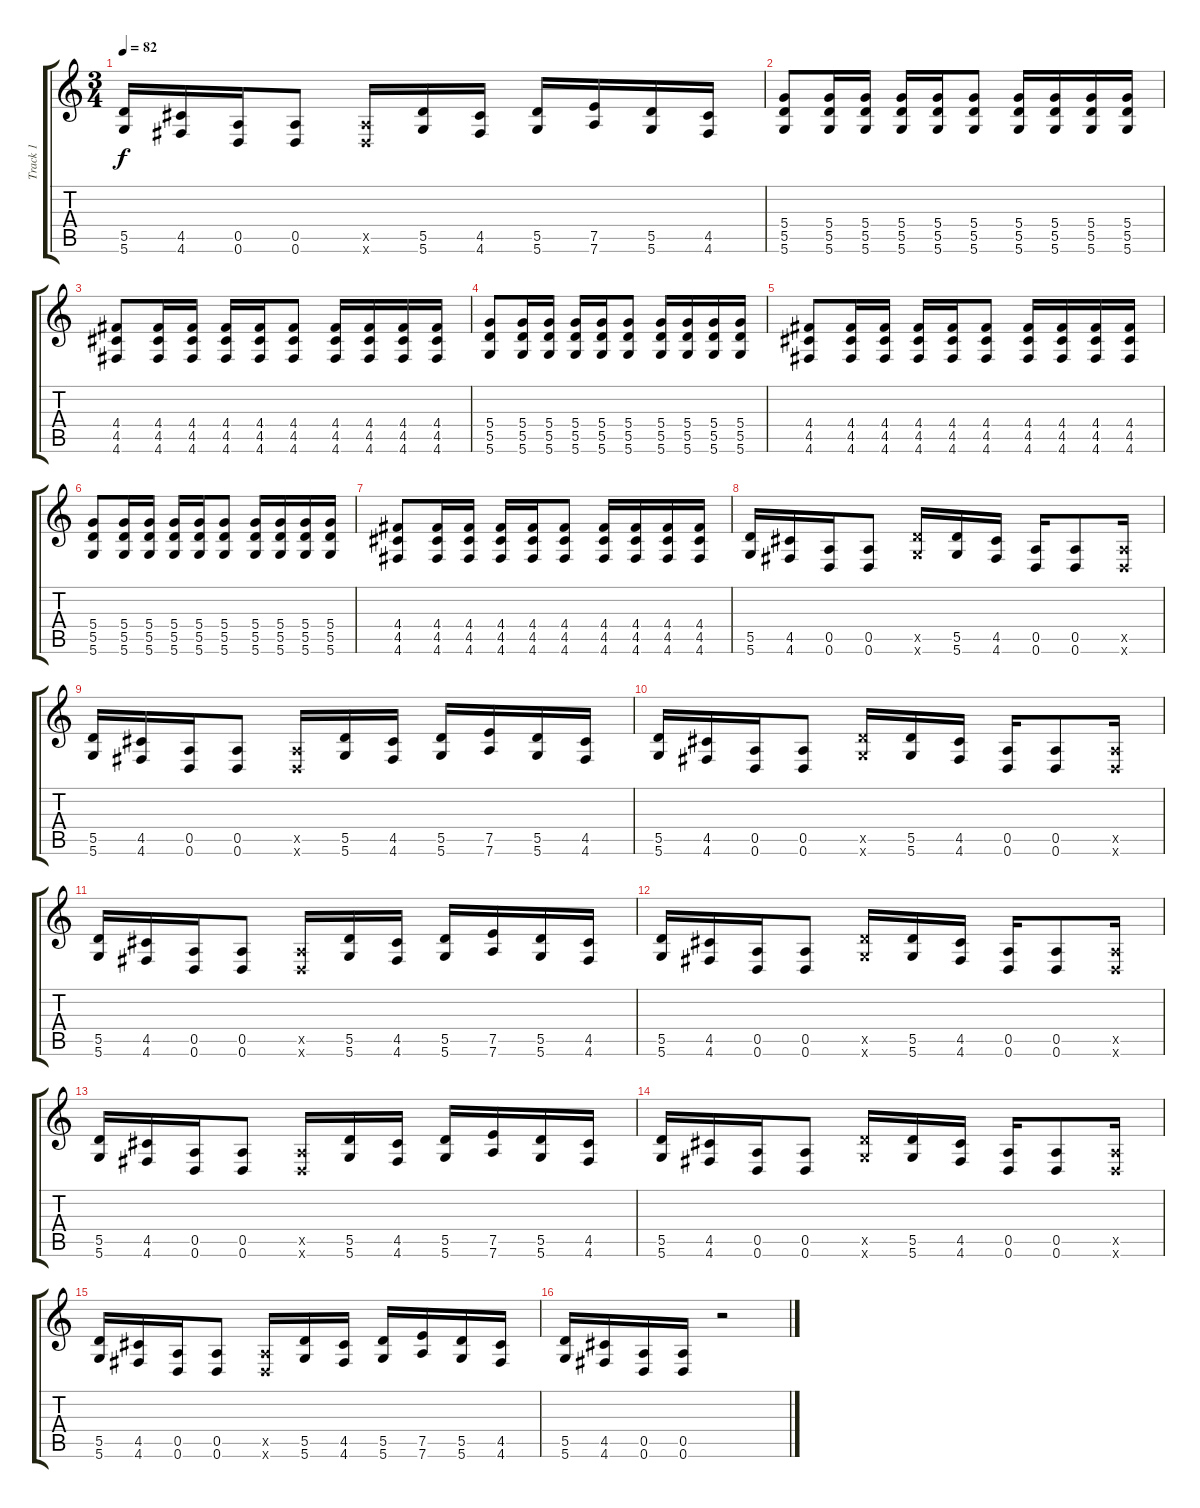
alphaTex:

\track ("Track 1" "Track 1") {instrument overdrivenguitar}
\staff {score tabs}
\tuning (E4 B3 G3 D3 A2 D2) {hide}
\ts (3 4)
\tempo 82
\clef g2
\ks c
(5.5 5.6).16{dy f} (4.5 4.6).16 (0.5 0.6).16 (0.5 0.6).8 (0.5{x} 0.6{x}).16 (5.5 5.6).16 (4.5 4.6).16 (5.5 5.6).16 (7.5 7.6).16 (5.5 5.6).16 (4.5 4.6).16 |
(5.4 5.5 5.6).8 (5.4 5.5 5.6).16 (5.4 5.5 5.6).16 (5.4 5.5 5.6).16 (5.4 5.5 5.6).16 (5.4 5.5 5.6).8 (5.4 5.5 5.6).16 (5.4 5.5 5.6).16 (5.4 5.5 5.6).16 (5.4 5.5 5.6).16 |
(4.4 4.5 4.6).8 (4.4 4.5 4.6).16 (4.4 4.5 4.6).16 (4.4 4.5 4.6).16 (4.4 4.5 4.6).16 (4.4 4.5 4.6).8 (4.4 4.5 4.6).16 (4.4 4.5 4.6).16 (4.4 4.5 4.6).16 (4.4 4.5 4.6).16 |
(5.4 5.5 5.6).8 (5.4 5.5 5.6).16 (5.4 5.5 5.6).16 (5.4 5.5 5.6).16 (5.4 5.5 5.6).16 (5.4 5.5 5.6).8 (5.4 5.5 5.6).16 (5.4 5.5 5.6).16 (5.4 5.5 5.6).16 (5.4 5.5 5.6).16 |
(4.4 4.5 4.6).8 (4.4 4.5 4.6).16 (4.4 4.5 4.6).16 (4.4 4.5 4.6).16 (4.4 4.5 4.6).16 (4.4 4.5 4.6).8 (4.4 4.5 4.6).16 (4.4 4.5 4.6).16 (4.4 4.5 4.6).16 (4.4 4.5 4.6).16 |
(5.4 5.5 5.6).8 (5.4 5.5 5.6).16 (5.4 5.5 5.6).16 (5.4 5.5 5.6).16 (5.4 5.5 5.6).16 (5.4 5.5 5.6).8 (5.4 5.5 5.6).16 (5.4 5.5 5.6).16 (5.4 5.5 5.6).16 (5.4 5.5 5.6).16 |
(4.4 4.5 4.6).8 (4.4 4.5 4.6).16 (4.4 4.5 4.6).16 (4.4 4.5 4.6).16 (4.4 4.5 4.6).16 (4.4 4.5 4.6).8 (4.4 4.5 4.6).16 (4.4 4.5 4.6).16 (4.4 4.5 4.6).16 (4.4 4.5 4.6).16 |
(5.5 5.6).16 (4.5 4.6).16 (0.5 0.6).16 (0.5 0.6).8 (5.5{x} 5.6{x}).16 (5.5 5.6).16 (4.5 4.6).16 (0.5 0.6).16 (0.5 0.6).8 (0.5{x} 0.6{x}).16 |
(5.5 5.6).16 (4.5 4.6).16 (0.5 0.6).16 (0.5 0.6).8 (0.5{x} 0.6{x}).16 (5.5 5.6).16 (4.5 4.6).16 (5.5 5.6).16 (7.5 7.6).16 (5.5 5.6).16 (4.5 4.6).16 |
(5.5 5.6).16 (4.5 4.6).16 (0.5 0.6).16 (0.5 0.6).8 (5.5{x} 5.6{x}).16 (5.5 5.6).16 (4.5 4.6).16 (0.5 0.6).16 (0.5 0.6).8 (0.5{x} 0.6{x}).16 |
(5.5 5.6).16 (4.5 4.6).16 (0.5 0.6).16 (0.5 0.6).8 (0.5{x} 0.6{x}).16 (5.5 5.6).16 (4.5 4.6).16 (5.5 5.6).16 (7.5 7.6).16 (5.5 5.6).16 (4.5 4.6).16 |
(5.5 5.6).16 (4.5 4.6).16 (0.5 0.6).16 (0.5 0.6).8 (5.5{x} 5.6{x}).16 (5.5 5.6).16 (4.5 4.6).16 (0.5 0.6).16 (0.5 0.6).8 (0.5{x} 0.6{x}).16 |
(5.5 5.6).16 (4.5 4.6).16 (0.5 0.6).16 (0.5 0.6).8 (0.5{x} 0.6{x}).16 (5.5 5.6).16 (4.5 4.6).16 (5.5 5.6).16 (7.5 7.6).16 (5.5 5.6).16 (4.5 4.6).16 |
(5.5 5.6).16 (4.5 4.6).16 (0.5 0.6).16 (0.5 0.6).8 (5.5{x} 5.6{x}).16 (5.5 5.6).16 (4.5 4.6).16 (0.5 0.6).16 (0.5 0.6).8 (0.5{x} 0.6{x}).16 |
(5.5 5.6).16 (4.5 4.6).16 (0.5 0.6).16 (0.5 0.6).8 (0.5{x} 0.6{x}).16 (5.5 5.6).16 (4.5 4.6).16 (5.5 5.6).16 (7.5 7.6).16 (5.5 5.6).16 (4.5 4.6).16 |
(5.5 5.6).16 (4.5 4.6).16 (0.5 0.6).16 (0.5 0.6).16 r.2
